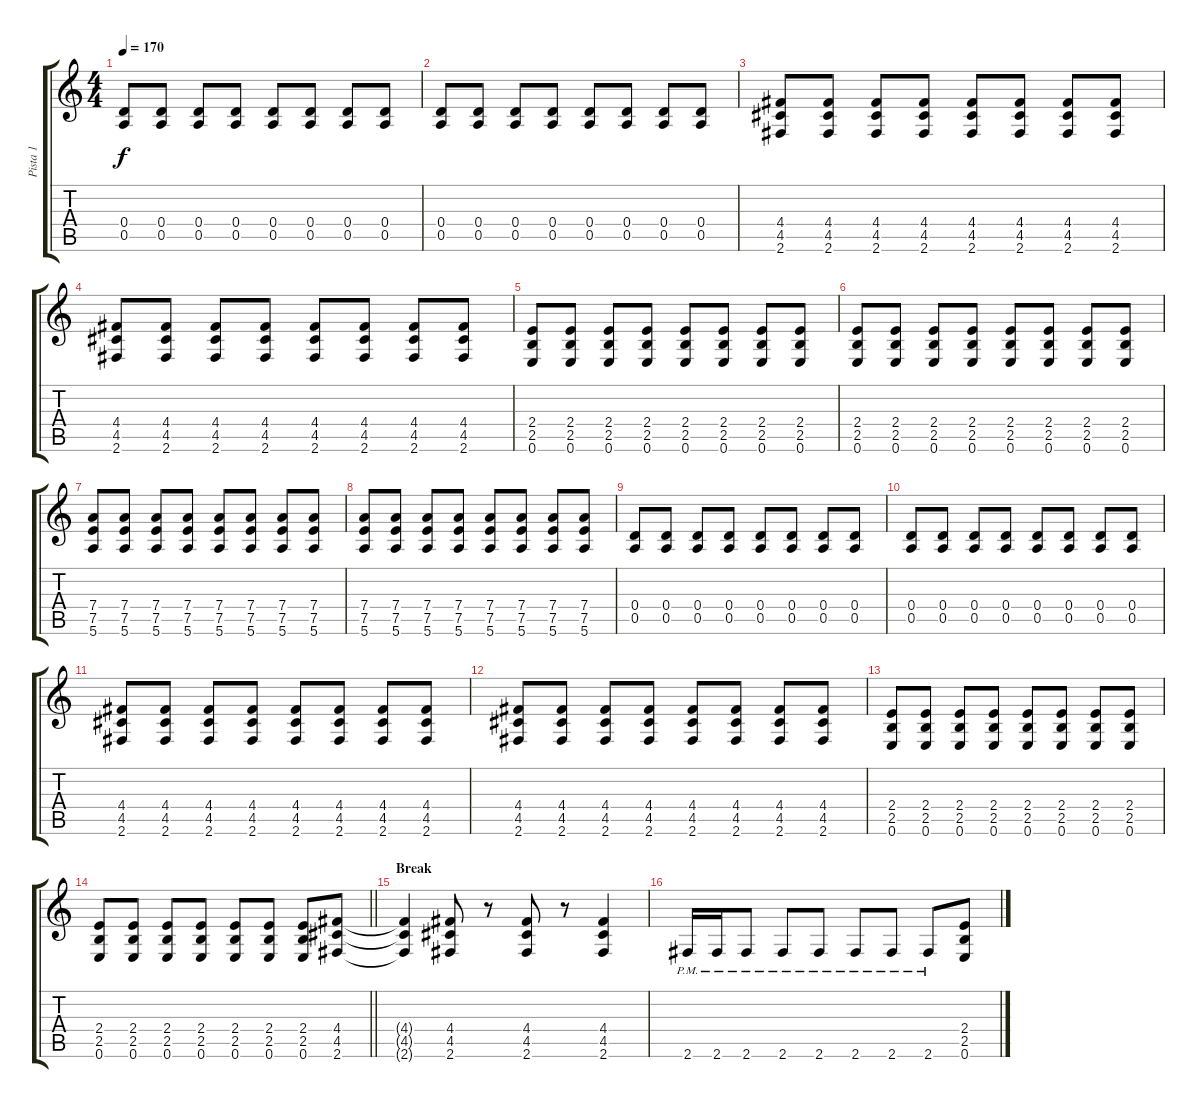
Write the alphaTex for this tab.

\track ("Pista 1" "Pista 1") {instrument overdrivenguitar}
\staff {score tabs}
\tuning (E4 B3 G3 D3 A2 E2) {hide}
\ts (4 4)
\tempo 170
\clef g2
\ks c
(0.4 0.5).8{dy f} (0.4 0.5).8 (0.4 0.5).8 (0.4 0.5).8 (0.4 0.5).8 (0.4 0.5).8 (0.4 0.5).8 (0.4 0.5).8 |
(0.4 0.5).8 (0.4 0.5).8 (0.4 0.5).8 (0.4 0.5).8 (0.4 0.5).8 (0.4 0.5).8 (0.4 0.5).8 (0.4 0.5).8 |
(4.4 4.5 2.6).8 (4.4 4.5 2.6).8 (4.4 4.5 2.6).8 (4.4 4.5 2.6).8 (4.4 4.5 2.6).8 (4.4 4.5 2.6).8 (4.4 4.5 2.6).8 (4.4 4.5 2.6).8 |
(4.4 4.5 2.6).8 (4.4 4.5 2.6).8 (4.4 4.5 2.6).8 (4.4 4.5 2.6).8 (4.4 4.5 2.6).8 (4.4 4.5 2.6).8 (4.4 4.5 2.6).8 (4.4 4.5 2.6).8 |
(2.4 2.5 0.6).8 (2.4 2.5 0.6).8 (2.4 2.5 0.6).8 (2.4 2.5 0.6).8 (2.4 2.5 0.6).8 (2.4 2.5 0.6).8 (2.4 2.5 0.6).8 (2.4 2.5 0.6).8 |
(2.4 2.5 0.6).8 (2.4 2.5 0.6).8 (2.4 2.5 0.6).8 (2.4 2.5 0.6).8 (2.4 2.5 0.6).8 (2.4 2.5 0.6).8 (2.4 2.5 0.6).8 (2.4 2.5 0.6).8 |
(7.4 7.5 5.6).8 (7.4 7.5 5.6).8 (7.4 7.5 5.6).8 (7.4 7.5 5.6).8 (7.4 7.5 5.6).8 (7.4 7.5 5.6).8 (7.4 7.5 5.6).8 (7.4 7.5 5.6).8 |
(7.4 7.5 5.6).8 (7.4 7.5 5.6).8 (7.4 7.5 5.6).8 (7.4 7.5 5.6).8 (7.4 7.5 5.6).8 (7.4 7.5 5.6).8 (7.4 7.5 5.6).8 (7.4 7.5 5.6).8 |
(0.4 0.5).8 (0.4 0.5).8 (0.4 0.5).8 (0.4 0.5).8 (0.4 0.5).8 (0.4 0.5).8 (0.4 0.5).8 (0.4 0.5).8 |
(0.4 0.5).8 (0.4 0.5).8 (0.4 0.5).8 (0.4 0.5).8 (0.4 0.5).8 (0.4 0.5).8 (0.4 0.5).8 (0.4 0.5).8 |
(4.4 4.5 2.6).8 (4.4 4.5 2.6).8 (4.4 4.5 2.6).8 (4.4 4.5 2.6).8 (4.4 4.5 2.6).8 (4.4 4.5 2.6).8 (4.4 4.5 2.6).8 (4.4 4.5 2.6).8 |
(4.4 4.5 2.6).8 (4.4 4.5 2.6).8 (4.4 4.5 2.6).8 (4.4 4.5 2.6).8 (4.4 4.5 2.6).8 (4.4 4.5 2.6).8 (4.4 4.5 2.6).8 (4.4 4.5 2.6).8 |
(2.4 2.5 0.6).8 (2.4 2.5 0.6).8 (2.4 2.5 0.6).8 (2.4 2.5 0.6).8 (2.4 2.5 0.6).8 (2.4 2.5 0.6).8 (2.4 2.5 0.6).8 (2.4 2.5 0.6).8 |
\barLineRight lightlight
(2.4 2.5 0.6).8 (2.4 2.5 0.6).8 (2.4 2.5 0.6).8 (2.4 2.5 0.6).8 (2.4 2.5 0.6).8 (2.4 2.5 0.6).8 (2.4 2.5 0.6).8 (4.4 4.5 2.6).8 |
\section ("" "Break")
(4.4{t} 4.5{t} 2.6{t}).4 (4.4 4.5 2.6).8 r.8 (4.4 4.5 2.6).8 r.8 (4.4 4.5 2.6).4 |
2.6{pm}.16 2.6{pm}.16 2.6{pm}.8 2.6{pm}.8 2.6{pm}.8 2.6{pm}.8 2.6{pm}.8 2.6{pm}.8 (2.4 2.5 0.6).8
